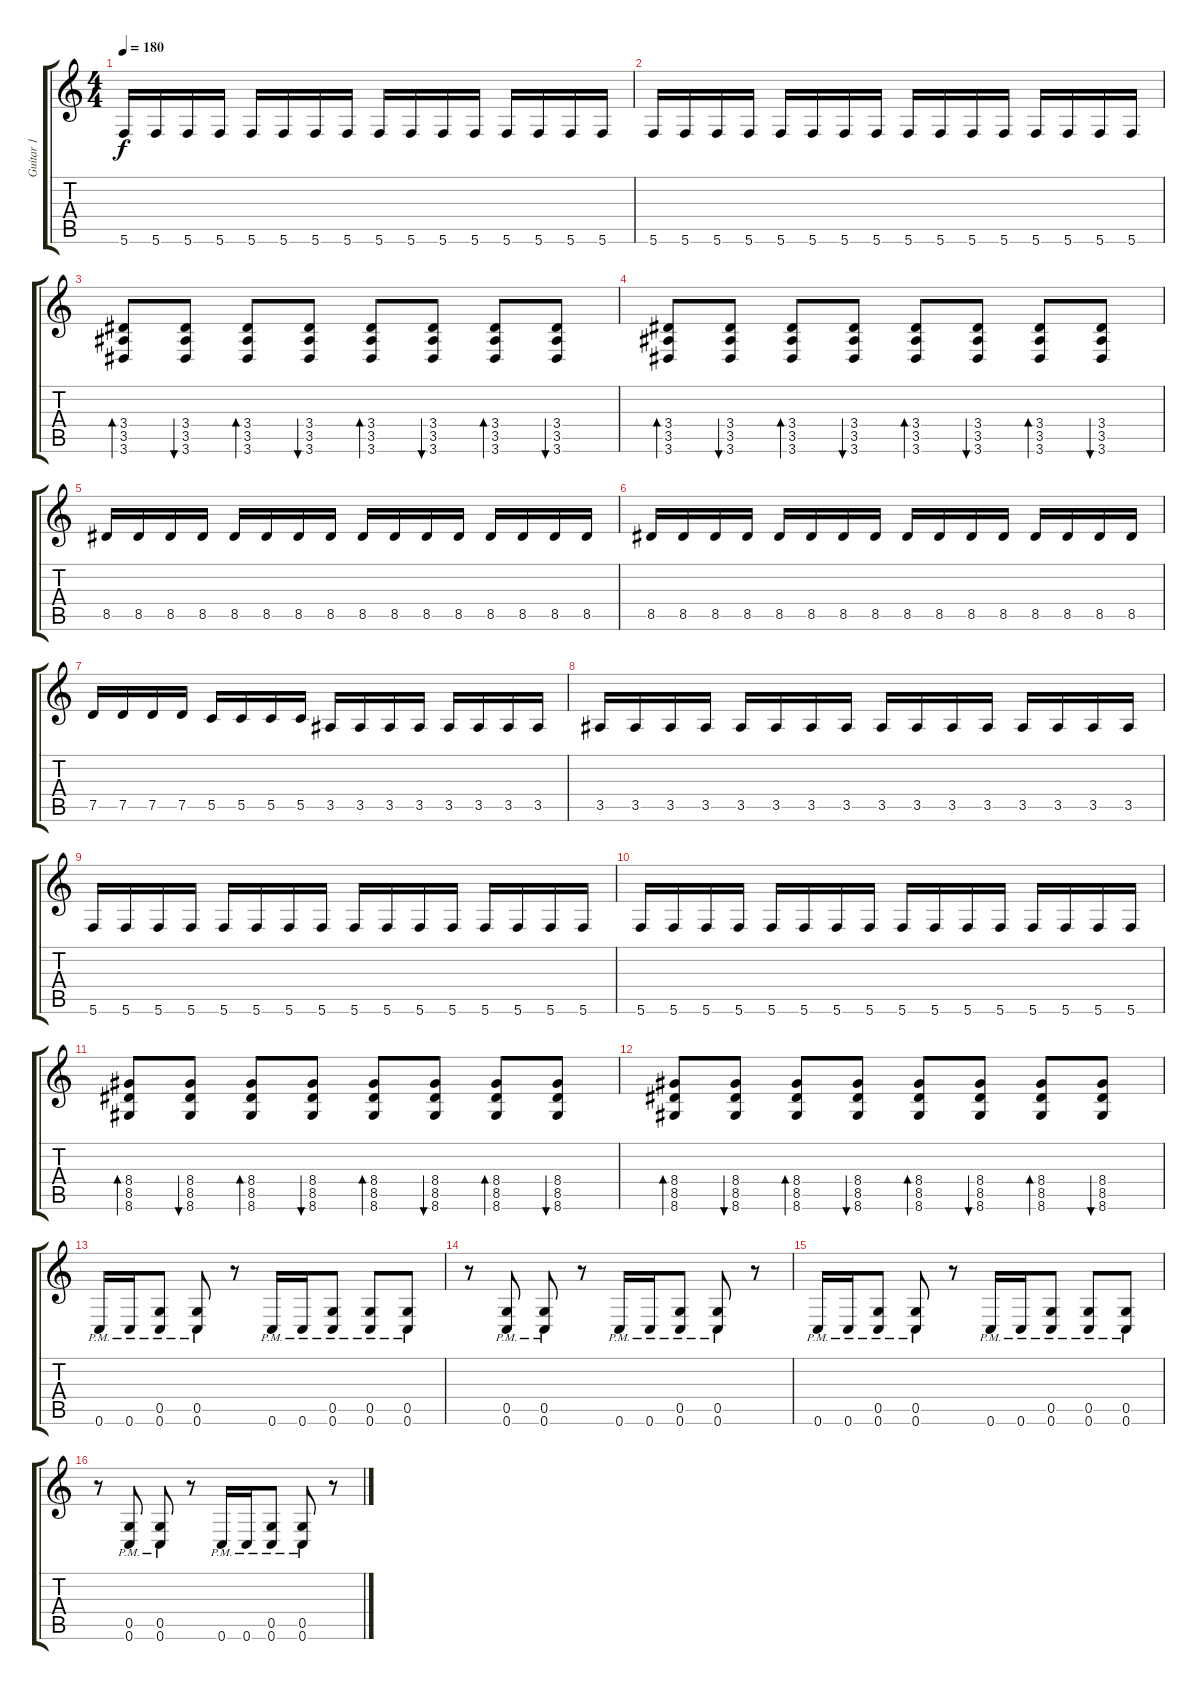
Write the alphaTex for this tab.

\track ("Guitar 1" "Guitar 1") {instrument distortionguitar}
\staff {score tabs}
\tuning (D4 A3 F3 C3 G2 C2) {hide}
\ts (4 4)
\tempo 180
\clef g2
\ks c
5.6.16{dy f} 5.6.16 5.6.16 5.6.16 5.6.16 5.6.16 5.6.16 5.6.16 5.6.16 5.6.16 5.6.16 5.6.16 5.6.16 5.6.16 5.6.16 5.6.16 |
5.6.16 5.6.16 5.6.16 5.6.16 5.6.16 5.6.16 5.6.16 5.6.16 5.6.16 5.6.16 5.6.16 5.6.16 5.6.16 5.6.16 5.6.16 5.6.16 |
(3.4 3.5 3.6).8{bd 60} (3.4 3.5 3.6).8{bu 60} (3.4 3.5 3.6).8{bd 60} (3.4 3.5 3.6).8{bu 60} (3.4 3.5 3.6).8{bd 60} (3.4 3.5 3.6).8{bu 60} (3.4 3.5 3.6).8{bd 60} (3.4 3.5 3.6).8{bu 60} |
(3.4 3.5 3.6).8{bd 60} (3.4 3.5 3.6).8{bu 60} (3.4 3.5 3.6).8{bd 60} (3.4 3.5 3.6).8{bu 60} (3.4 3.5 3.6).8{bd 60} (3.4 3.5 3.6).8{bu 60} (3.4 3.5 3.6).8{bd 60} (3.4 3.5 3.6).8{bu 60} |
8.5.16 8.5.16 8.5.16 8.5.16 8.5.16 8.5.16 8.5.16 8.5.16 8.5.16 8.5.16 8.5.16 8.5.16 8.5.16 8.5.16 8.5.16 8.5.16 |
8.5.16 8.5.16 8.5.16 8.5.16 8.5.16 8.5.16 8.5.16 8.5.16 8.5.16 8.5.16 8.5.16 8.5.16 8.5.16 8.5.16 8.5.16 8.5.16 |
7.5.16 7.5.16 7.5.16 7.5.16 5.5.16 5.5.16 5.5.16 5.5.16 3.5.16 3.5.16 3.5.16 3.5.16 3.5.16 3.5.16 3.5.16 3.5.16 |
3.5.16 3.5.16 3.5.16 3.5.16 3.5.16 3.5.16 3.5.16 3.5.16 3.5.16 3.5.16 3.5.16 3.5.16 3.5.16 3.5.16 3.5.16 3.5.16 |
5.6.16 5.6.16 5.6.16 5.6.16 5.6.16 5.6.16 5.6.16 5.6.16 5.6.16 5.6.16 5.6.16 5.6.16 5.6.16 5.6.16 5.6.16 5.6.16 |
5.6.16 5.6.16 5.6.16 5.6.16 5.6.16 5.6.16 5.6.16 5.6.16 5.6.16 5.6.16 5.6.16 5.6.16 5.6.16 5.6.16 5.6.16 5.6.16 |
(8.4 8.5 8.6).8{bd 60} (8.4 8.5 8.6).8{bu 60} (8.4 8.5 8.6).8{bd 60} (8.4 8.5 8.6).8{bu 60} (8.4 8.5 8.6).8{bd 60} (8.4 8.5 8.6).8{bu 60} (8.4 8.5 8.6).8{bd 60} (8.4 8.5 8.6).8{bu 60} |
(8.4 8.5 8.6).8{bd 60} (8.4 8.5 8.6).8{bu 60} (8.4 8.5 8.6).8{bd 60} (8.4 8.5 8.6).8{bu 60} (8.4 8.5 8.6).8{bd 60} (8.4 8.5 8.6).8{bu 60} (8.4 8.5 8.6).8{bd 60} (8.4 8.5 8.6).8{bu 60} |
0.6{pm}.16 0.6{pm}.16 (0.5{pm} 0.6{pm}).8 (0.5{pm} 0.6{pm}).8 r.8 0.6{pm}.16 0.6{pm}.16 (0.5{pm} 0.6{pm}).8 (0.5{pm} 0.6{pm}).8 (0.5{pm} 0.6{pm}).8 |
r.8 (0.5{pm} 0.6{pm}).8 (0.5{pm} 0.6{pm}).8 r.8 0.6{pm}.16 0.6{pm}.16 (0.5{pm} 0.6{pm}).8 (0.5{pm} 0.6{pm}).8 r.8 |
0.6{pm}.16 0.6{pm}.16 (0.5{pm} 0.6{pm}).8 (0.5{pm} 0.6{pm}).8 r.8 0.6{pm}.16 0.6{pm}.16 (0.5{pm} 0.6{pm}).8 (0.5{pm} 0.6{pm}).8 (0.5{pm} 0.6{pm}).8 |
r.8 (0.5{pm} 0.6{pm}).8 (0.5{pm} 0.6{pm}).8 r.8 0.6{pm}.16 0.6{pm}.16 (0.5{pm} 0.6{pm}).8 (0.5{pm} 0.6{pm}).8 r.8
